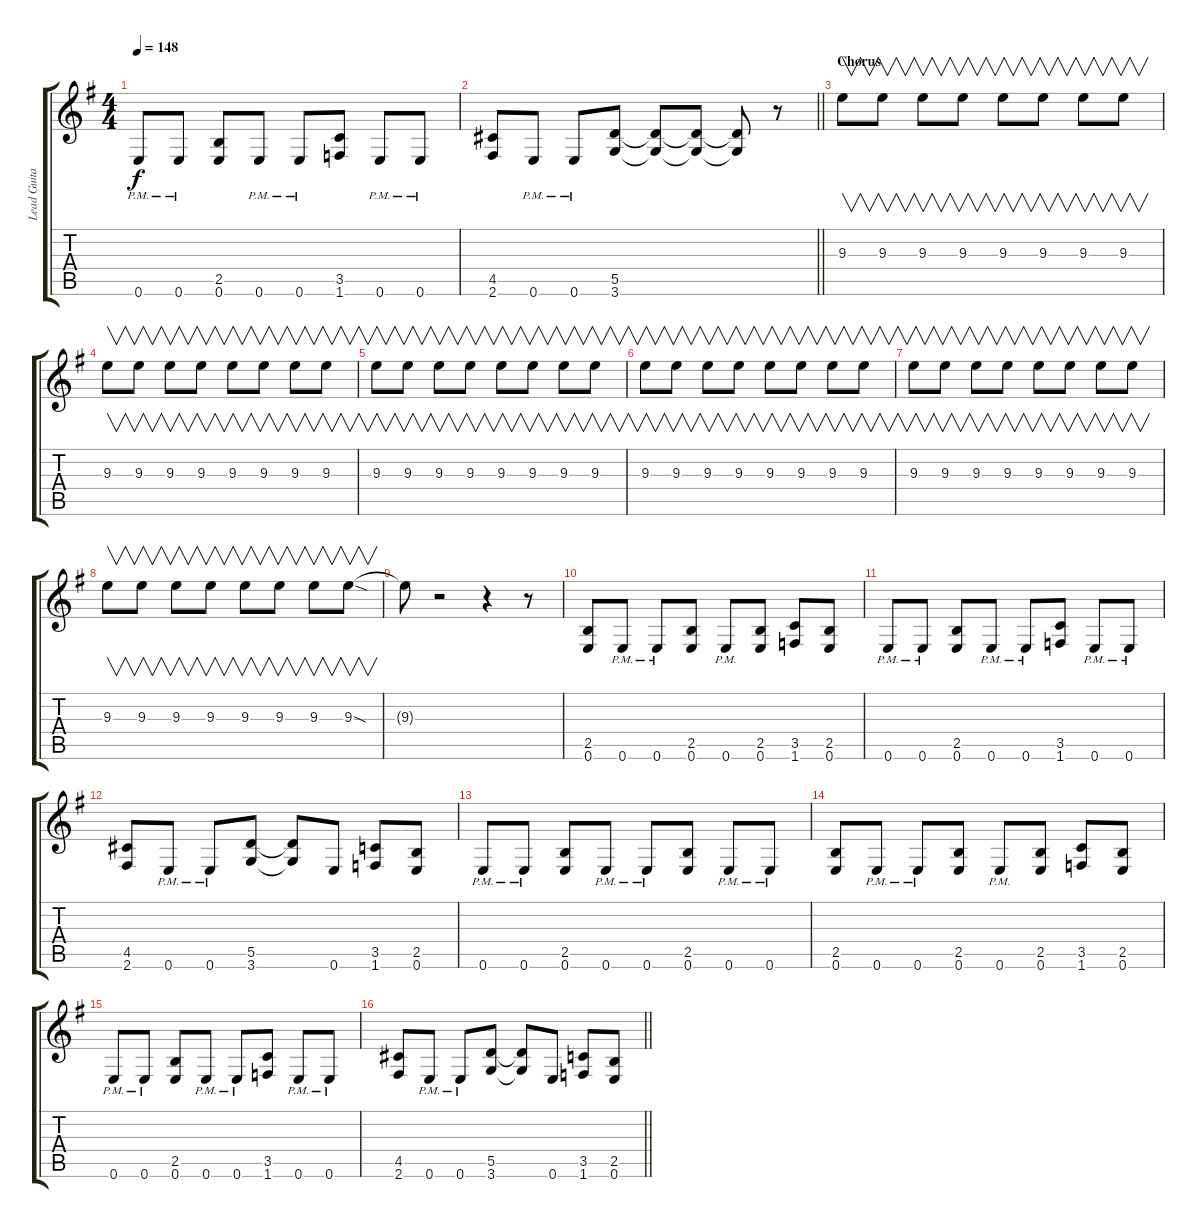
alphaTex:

\track ("Lead Guitar" "Lead Guita") {instrument distortionguitar}
\staff {score tabs}
\tuning (E4 B3 G3 D3 A2 E2) {hide}
\ts (4 4)
\tempo 148
\clef g2
\ks g
0.6{pm}.8{dy f} 0.6{pm}.8 (2.5 0.6).8 0.6{pm}.8 0.6{pm}.8 (3.5 1.6).8 0.6{pm}.8 0.6{pm}.8 |
\barLineRight lightlight
(4.5 2.6).8 0.6{pm}.8 0.6{pm}.8 (5.5 3.6).8 (5.5{t} 3.6{t}).8 (5.5{t} 3.6{t}).8 (5.5{t} 3.6{t}).8 r.8 |
\section ("" "Chorus")
9.3.8{v} 9.3.8{v} 9.3.8{v} 9.3.8{v} 9.3.8{v} 9.3.8{v} 9.3.8{v} 9.3.8{v} |
9.3.8{v} 9.3.8{v} 9.3.8{v} 9.3.8{v} 9.3.8{v} 9.3.8{v} 9.3.8{v} 9.3.8{v} |
9.3.8{v} 9.3.8{v} 9.3.8{v} 9.3.8{v} 9.3.8{v} 9.3.8{v} 9.3.8{v} 9.3.8{v} |
9.3.8{v} 9.3.8{v} 9.3.8{v} 9.3.8{v} 9.3.8{v} 9.3.8{v} 9.3.8{v} 9.3.8{v} |
9.3.8{v} 9.3.8{v} 9.3.8{v} 9.3.8{v} 9.3.8{v} 9.3.8{v} 9.3.8{v} 9.3.8{v} |
9.3.8{v} 9.3.8{v} 9.3.8{v} 9.3.8{v} 9.3.8{v} 9.3.8{v} 9.3.8{v} 9.3{sod}.8{v} |
9.3{t}.8 r.2 r.4 r.8 |
(2.5 0.6).8 0.6{pm}.8 0.6{pm}.8 (2.5 0.6).8 0.6{pm}.8 (2.5 0.6).8 (3.5 1.6).8 (2.5 0.6).8 |
0.6{pm}.8 0.6{pm}.8 (2.5 0.6).8 0.6{pm}.8 0.6{pm}.8 (3.5 1.6).8 0.6{pm}.8 0.6{pm}.8 |
(4.5 2.6).8 0.6{pm}.8 0.6{pm}.8 (5.5 3.6).8 (5.5{t} 3.6{t}).8 0.6.8 (3.5 1.6).8 (2.5 0.6).8 |
0.6{pm}.8 0.6{pm}.8 (2.5 0.6).8 0.6{pm}.8 0.6{pm}.8 (2.5 0.6).8 0.6{pm}.8 0.6{pm}.8 |
(2.5 0.6).8 0.6{pm}.8 0.6{pm}.8 (2.5 0.6).8 0.6{pm}.8 (2.5 0.6).8 (3.5 1.6).8 (2.5 0.6).8 |
0.6{pm}.8 0.6{pm}.8 (2.5 0.6).8 0.6{pm}.8 0.6{pm}.8 (3.5 1.6).8 0.6{pm}.8 0.6{pm}.8 |
\barLineRight lightlight
(4.5 2.6).8 0.6{pm}.8 0.6{pm}.8 (5.5 3.6).8 (5.5{t} 3.6{t}).8 0.6.8 (3.5 1.6).8 (2.5 0.6).8
